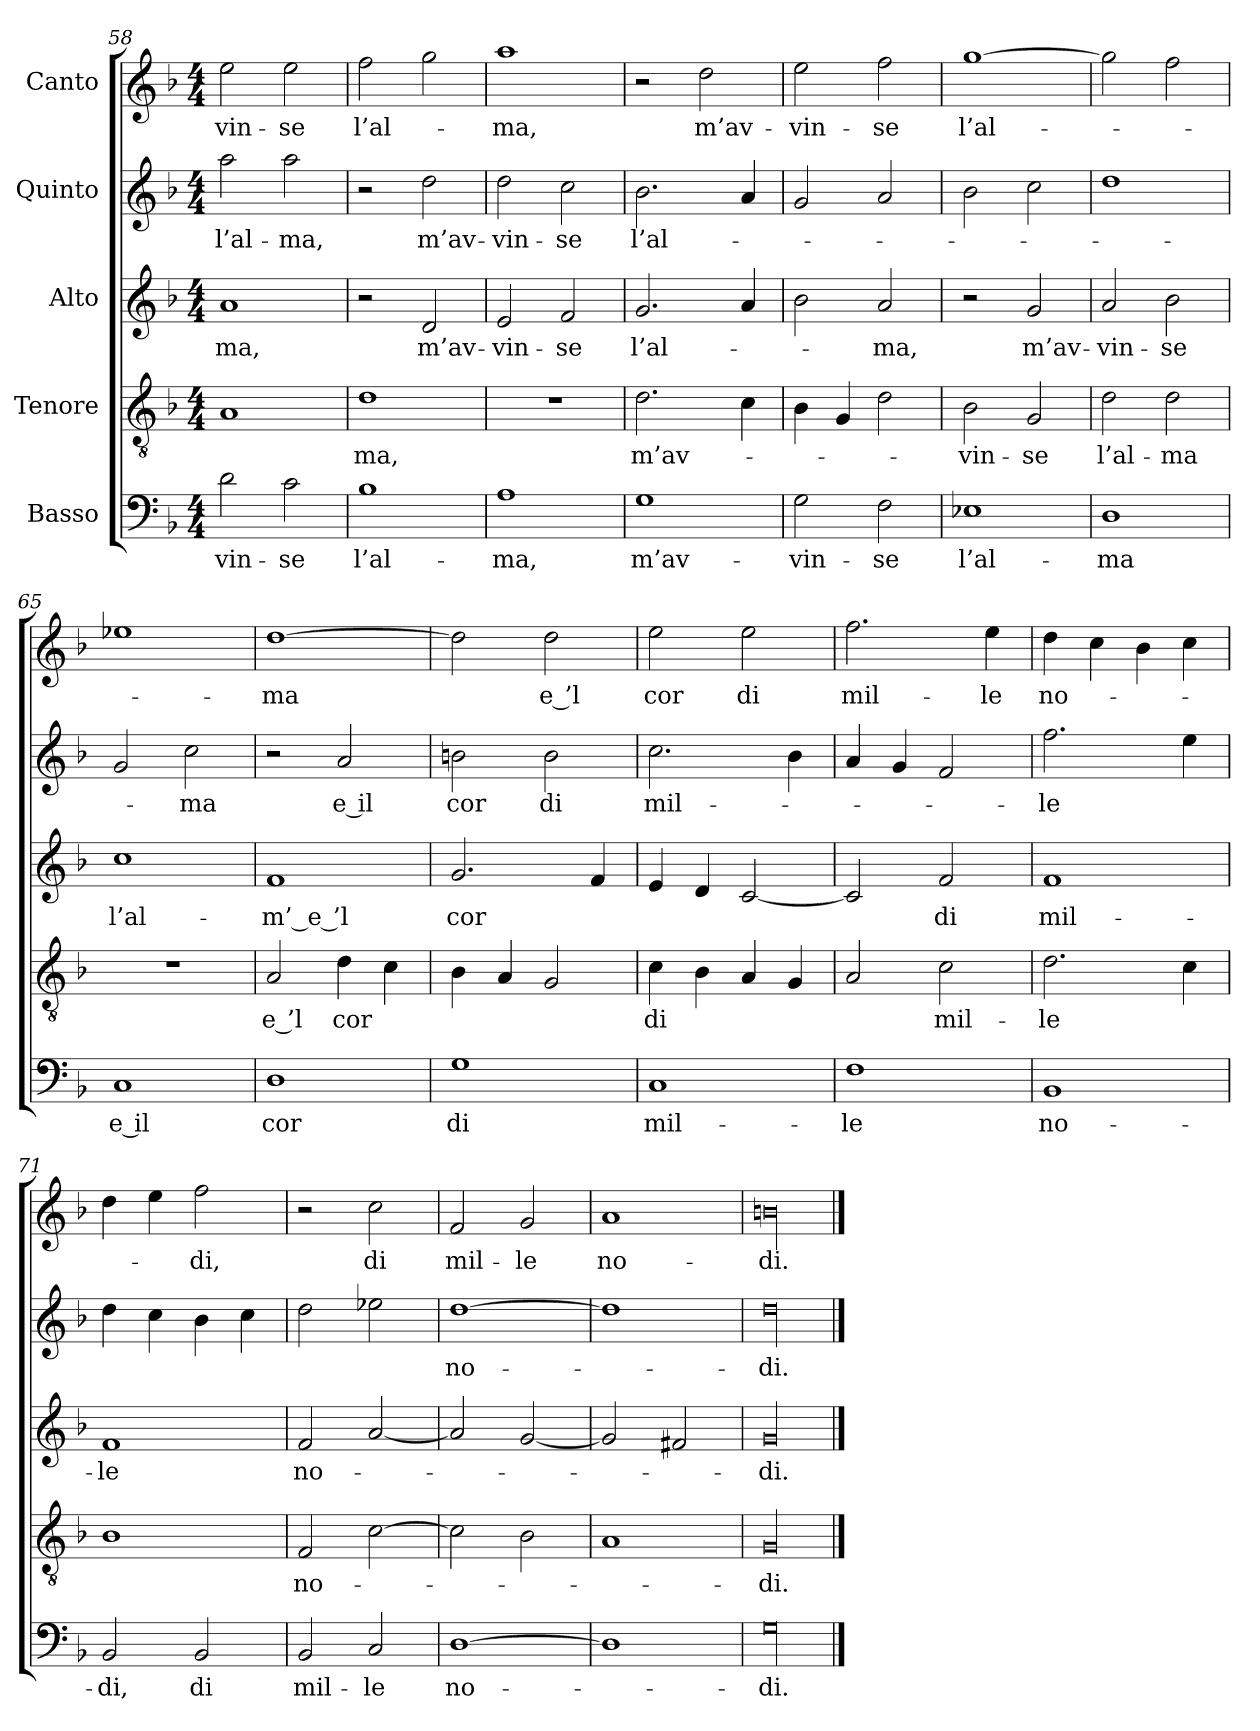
**kern	**text	**kern	**text	**kern	**text	**kern	**text	**kern	**text
*part5	*part5	*part4	*part4	*part3	*part3	*part2	*part2	*part1	*part1
*staff5	*staff5	*staff4	*staff4	*staff3	*staff3	*staff2	*staff2	*staff1	*staff1
*I"Basso	*	*I"Tenore	*	*I"Alto	*	*I"Quinto	*	*I"Canto	*
*clefF4	*	*clefGv2	*	*clefG2	*	*clefG2	*	*clefG2	*
*	*	*ITrd7c12	*	*	*	*	*	*	*
*k[b-]	*	*k[b-]	*	*k[b-]	*	*k[b-]	*	*k[b-]	*
*F:	*	*F:	*	*F:	*	*F:	*	*F:	*
*M4/4	*	*M4/4	*	*M4/4	*	*M4/4	*	*M4/4	*
=58	=58	=58	=58	=58	=58	=58	=58	=58	=58
2d\	-vin-	1AA/	.	1a/	-ma,	2aa\	l’al-	2ee\	-vin-
2c\	-se	.	.	.	.	2aa\	-ma,	2ee\	-se
=59	=59	=59	=59	=59	=59	=59	=59	=59	=59
1B-\	l’al-	1D\	-ma,	2r	.	2r	.	2ff\	l’al-
.	.	.	.	2d/	m’av-	2dd\	m’av-	2gg\	.
=60	=60	=60	=60	=60	=60	=60	=60	=60	=60
1A\	-ma,	1r	.	2e/	-vin-	2dd\	-vin-	1aa\	-ma,
.	.	.	.	2f/	-se	2cc\	-se	.	.
=61	=61	=61	=61	=61	=61	=61	=61	=61	=61
1G\	m’av-	2.D\	m’av-	2.g/	l’al-	2.b-\	l’al-	2r	.
.	.	.	.	.	.	.	.	2dd\	m’av-
.	.	4C\	.	4a/	.	4a/	.	.	.
=62	=62	=62	=62	=62	=62	=62	=62	=62	=62
2G\	-vin-	4BB-\	.	2b-\	.	2g/	.	2ee\	-vin-
.	.	4GG/	.	.	.	.	.	.	.
2F\	-se	2D\	.	2a/	-ma,	2a/	.	2ff\	-se
=63	=63	=63	=63	=63	=63	=63	=63	=63	=63
1E-X\	l’al-	2BB-\	-vin-	2r	.	2b-\	.	[1gg\	l’al-
.	.	2GG/	-se	2g/	m’av-	2cc\	.	.	.
!!LO:PB:g=z
=64	=64	=64	=64	=64	=64	=64	=64	=64	=64
1D\	-ma	2D\	l’al-	2a/	-vin-	1dd\	.	2gg\]	.
.	.	2D\	-ma	2b-\	-se	.	.	2ff\	.
=65	=65	=65	=65	=65	=65	=65	=65	=65	=65
1C/	e il	1r	.	1cc\	l’al-	2g/	.	1ee-X\	.
.	.	.	.	.	.	2cc\	-ma	.	.
=66	=66	=66	=66	=66	=66	=66	=66	=66	=66
1D\	cor	2AA/	e ’l	1f/	-m’ e ’l	2r	.	[1dd\	-ma
.	.	4D\	cor	.	.	2a/	e il	.	.
.	.	4C\	.	.	.	.	.	.	.
=67	=67	=67	=67	=67	=67	=67	=67	=67	=67
1G\	di	4BB-\	.	2.g/	cor	2bn\	cor	2dd\]	.
.	.	4AA/	.	.	.	.	.	.	.
.	.	2GG/	.	.	.	2b\	di	2dd\	e ’l
.	.	.	.	4f/	.	.	.	.	.
=68	=68	=68	=68	=68	=68	=68	=68	=68	=68
1C/	mil-	4C\	di	4e/	.	2.cc\	mil-	2ee\	cor
.	.	4BB-\	.	4d/	.	.	.	.	.
.	.	4AA/	.	[2c/	.	.	.	2ee\	di
.	.	4GG/	.	.	.	4b-\	.	.	.
=69	=69	=69	=69	=69	=69	=69	=69	=69	=69
1F\	-le	2AA/	.	2c/]	.	4a/	.	2.ff\	mil-
.	.	.	.	.	.	4g/	.	.	.
.	.	2C\	mil-	2f/	di	2f/	.	.	.
.	.	.	.	.	.	.	.	4ee\	-le
!!LO:LB:g=z
=70	=70	=70	=70	=70	=70	=70	=70	=70	=70
1BB-/	no-	2.D\	-le	1f/	mil-	2.ff\	-le	4dd\	no-
.	.	.	.	.	.	.	.	4cc\	.
.	.	.	.	.	.	.	.	4b-\	.
.	.	4C\	.	.	.	4ee\	.	4cc\	.
=71	=71	=71	=71	=71	=71	=71	=71	=71	=71
2BB-/	-di,	1BB-\	.	1f/	-le	4dd\	.	4dd\	.
.	.	.	.	.	.	4cc\	.	4ee\	.
2BB-/	di	.	.	.	.	4b-\	.	2ff\	-di,
.	.	.	.	.	.	4cc\	.	.	.
=72	=72	=72	=72	=72	=72	=72	=72	=72	=72
2BB-/	mil-	2FF/	no-	2f/	no-	2dd\	.	2r	.
2C/	-le	[2C\	.	[2a/	.	2ee-X\	.	2cc\	di
=73	=73	=73	=73	=73	=73	=73	=73	=73	=73
[1D\	no-	2C\]	.	2a/]	.	[1dd\	no-	2f/	mil-
.	.	2BB-\	.	[2g/	.	.	.	2g/	-le
=74	=74	=74	=74	=74	=74	=74	=74	=74	=74
1D\]	.	1AA/	.	2g/]	.	1dd\]	.	1a/	no-
.	.	.	.	2f#X/	.	.	.	.	.
=75	=75	=75	=75	=75	=75	=75	=75	=75	=75
!LO:N:vis=00	!	!LO:N:vis=00	!	!LO:N:vis=00	!	!LO:N:vis=00	!	!LO:N:vis=00	!
2G\	-di.	2GG/	-di.	2g/	-di.	2dd\	-di.	2bn\	-di.
==	==	==	==	==	==	==	==	==	==
*-	*-	*-	*-	*-	*-	*-	*-	*-	*-
